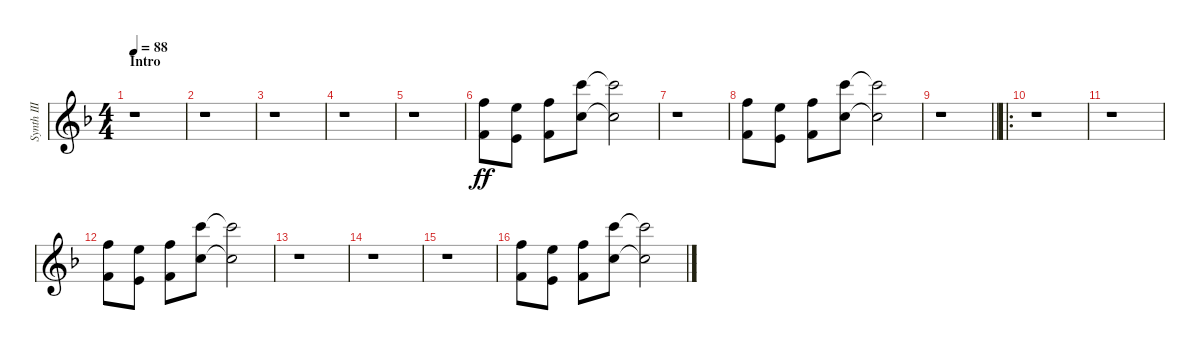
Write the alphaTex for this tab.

\track ("Synth III (A. Piano)" "Synth III ") {instrument acousticgrandpiano}
\staff {score}
\tuning (E4 B3 G3 D3 A2 E2 B1) {hide}
\ts (4 4)
\section ("" "Intro")
\tempo 88
\clef g2
\ks dminor
r.1{dy ff instrument acousticgrandpiano} |
r.1 |
r.1 |
r.1 |
r.1 |
(13.1 6.2).8 (12.1 5.2).8 (13.1 6.2).8 (20.1 13.2).8 (20.1{t} 13.2{t}).2 |
r.1 |
(13.1 6.2).8 (12.1 5.2).8 (13.1 6.2).8 (20.1 13.2).8 (20.1{t} 13.2{t}).2 |
\barLineRight lightlight
r.1 |
\ro
\section ("" "")
r.1 |
r.1 |
(13.1 6.2).8 (12.1 5.2).8 (13.1 6.2).8 (20.1 13.2).8 (20.1{t} 13.2{t}).2 |
r.1 |
r.1 |
r.1 |
(13.1 6.2).8 (12.1 5.2).8 (13.1 6.2).8 (20.1 13.2).8 (20.1{t} 13.2{t}).2
